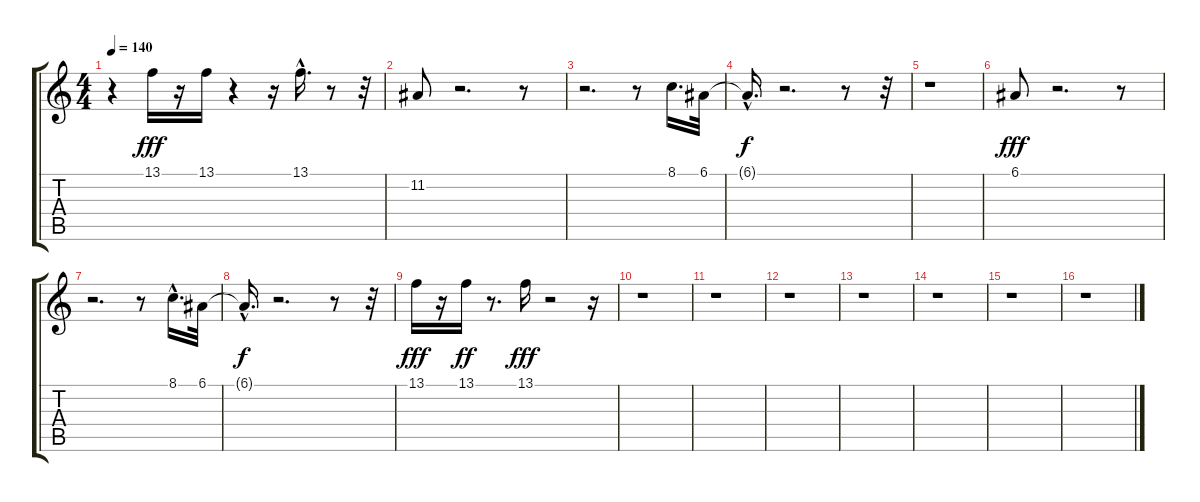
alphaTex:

\track "" {instrument orchestrahit}
\staff {score tabs}
\tuning (E4 B3 G3 D3 A2 E2) {hide}
\ts (4 4)
\tempo 140
\clef g2
\ks c
r.4{dy fff} 13.1.16 r.16 13.1.16 r.4 r.16 13.1{hac}.16{d} r.8 r.32 |
11.2.8 r.2{d} r.8 |
r.2{d} r.8 8.1.16{d} 6.1.32 |
6.1{hac t}.16{d dy f} r.2{d} r.8 r.32 |
r.1 |
6.1.8{dy fff} r.2{d} r.8 |
r.2{d} r.8 8.1{hac}.16{d} 6.1.32 |
6.1{hac t}.16{d dy f} r.2{d} r.8 r.32 |
13.1.16{dy fff} r.16 13.1.16{dy ff} r.8{d} 13.1.16{dy fff} r.2 r.16 |
r.1 |
r.1 |
r.1 |
r.1 |
r.1 |
r.1 |
r.1
